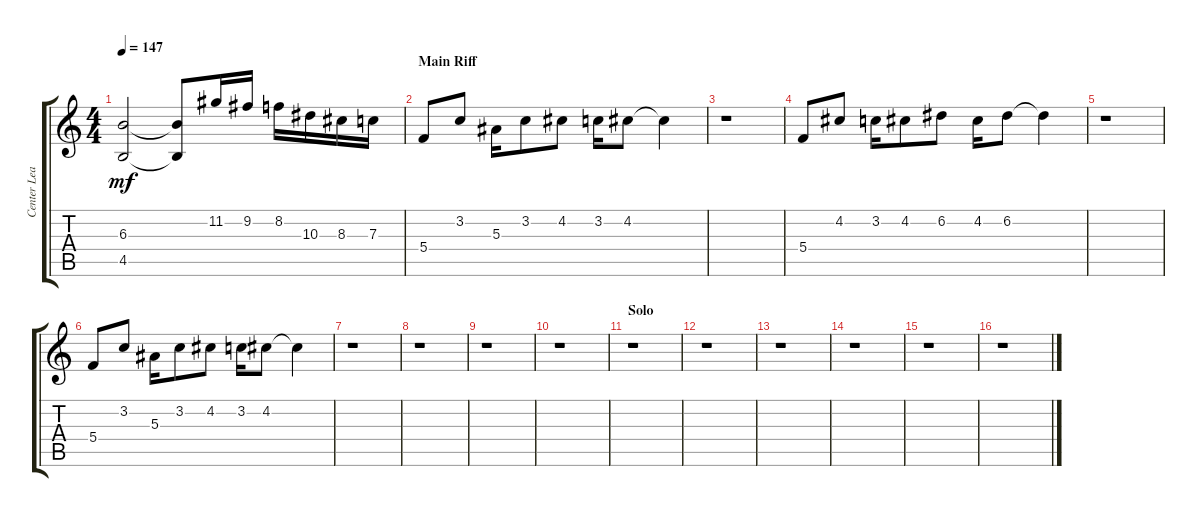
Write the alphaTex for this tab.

\track ("Center Lead 2" "Center Lea") {instrument overdrivenguitar}
\staff {score tabs}
\tuning (D4 A3 F3 C3 G2 C2) {hide}
\ts (4 4)
\tempo 147
\clef g2
\ks aminor
(6.3{t} 4.5{t}).2{dy mf} (6.3{t} 4.5{t}).8 11.2.16 9.2.16 8.2.16 10.3.16 8.3.16 7.3.16 |
\section ("" "Main Riff")
5.4.8 3.2.8 5.3.16 3.2.8 4.2.8 3.2.16 4.2.8 4.2{t}.4 |
r.1 |
5.4.8 4.2.8 3.2.16 4.2.8 6.2.8 4.2.16 6.2.8 6.2{t}.4 |
r.1 |
5.4.8 3.2.8 5.3.16 3.2.8 4.2.8 3.2.16 4.2.8 4.2{t}.4 |
r.1 |
r.1 |
r.1 |
r.1 |
\section ("" "Solo")
r.1 |
r.1 |
r.1 |
r.1 |
r.1 |
r.1
